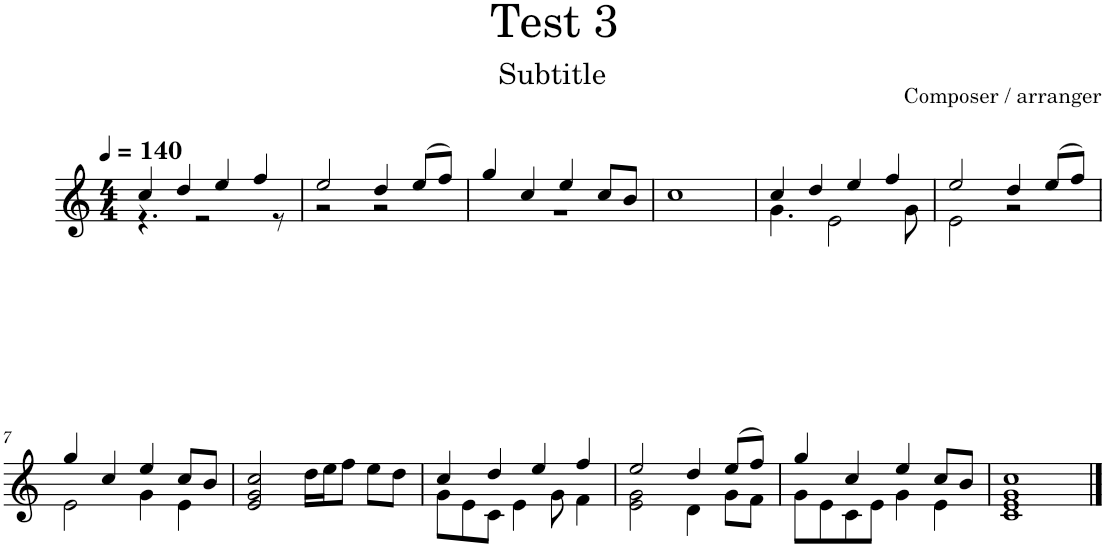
**kern
*part1
*staff1
*I"Piano
*I'Pno.
*clefG2
*k[]
*M4/4
*MM140
=1
*^
4cc/	4.r
4dd/	.
.	2r
4ee/	.
4ff/	.
.	8r
=2	=2
2ee/	2r
4dd/	2r
(8ee/L	.
8ff/J)	.
=3	=3
4gg/	1r
4cc/	.
4ee/	.
8cc/L	.
8b/J	.
*v	*v
=4
1cc
=5
*^
4cc/	4.g\
4dd/	.
.	2e\
4ee/	.
4ff/	.
.	8g\
=6	=6
2ee/	2e\
4dd/	2r
(8ee/L	.
8ff/J)	.
!!LO:LB:g=z	!!
=7	=7
4gg/	2e\
4cc/	.
4ee/	4g\
8cc/L	4e\
8b/J	.
*v	*v
=8
2e/ 2g/ 2cc/
16dd\LL
16ee\J
8ff\J
8ee\L
8dd\J
=9
*^
4cc/	8g\L
.	8e\
4dd/	8c\J
.	4e\
4ee/	.
.	8g\
4ff/	4f\
=10	=10
2ee/	2e\ 2g\
4dd/	4d\
(8ee/L	8g\L
8ff/J)	8f\J
=11	=11
4gg/	8g\L
.	8e\
4cc/	8c\
.	8e\J
4ee/	4g\
8cc/L	4e\
8b/J	.
*v	*v
=12
1c 1e 1g 1cc
==
*-
